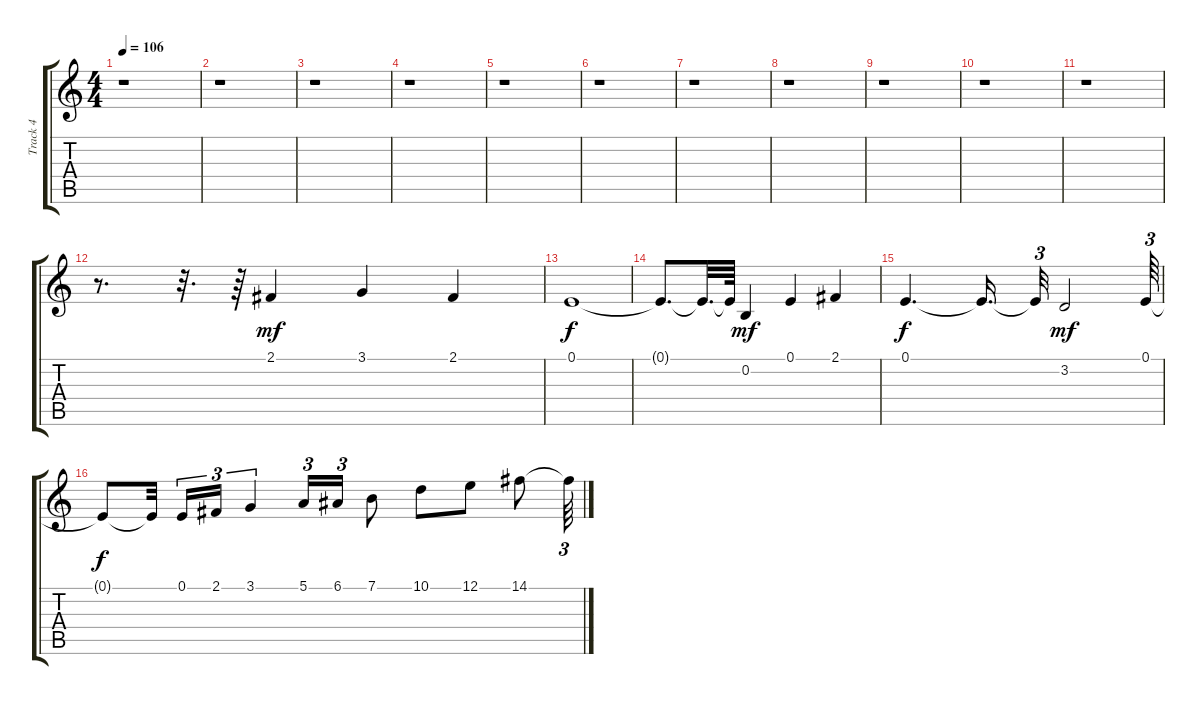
\track ("Track 4" "Track 4") {instrument lead1square}
\staff {score tabs}
\tuning (E4 B3 G3 D3 A2 E2) {hide}
\ts (4 4)
\tempo 106
\clef g2
\ks c
r.1{dy f} |
r.1 |
r.1 |
r.1 |
r.1 |
r.1 |
r.1 |
r.1 |
r.1 |
r.1 |
r.1 |
r.8{d} r.32{d} r.64 2.1.4{dy mf} 3.1.4 2.1.4 |
0.1.1{dy f} |
0.1{t}.8{d} 0.1{t}.32{d} 0.1{t}.64 0.2.4{dy mf} 0.1.4 2.1.4 |
0.1.4{d dy f} 0.1{t}.16{d} 0.1{t}.32{tu (3 2)} 3.2.2{dy mf} 0.1.64{tu (3 2)} |
0.1{t}.8{dy f} 0.1{t}.32{beam splitsecondary} 0.1.16{tu (3 2)} 2.1.16{tu (3 2)} 3.1.4{tu (3 2)} 5.1.16{tu (3 2)} 6.1.16{tu (3 2)} 7.1.8 10.1.8 12.1.8 14.1.8 14.1{t}.64{tu (3 2)}
